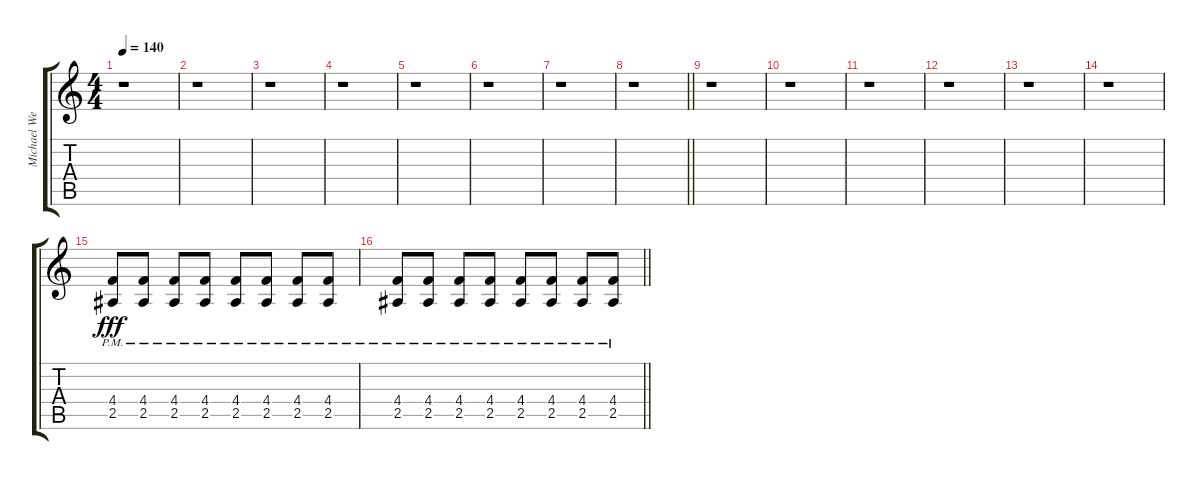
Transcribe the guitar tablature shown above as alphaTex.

\track ("Michael Weikath" "Michael We") {instrument distortionguitar}
\staff {score tabs}
\tuning (Eb4 Bb3 Gb3 Db3 Ab2 Eb2) {hide}
\ts (4 4)
\section ("" "")
\tempo 140
\clef g2
\ks c
r.1{dy fff} |
r.1 |
r.1 |
r.1 |
r.1 |
r.1 |
r.1 |
\barLineRight lightlight
r.1 |
\section ("" "")
r.1 |
r.1 |
r.1 |
r.1 |
r.1 |
r.1 |
(4.4{pm} 2.5{pm}).8 (4.4{pm} 2.5{pm}).8 (4.4{pm} 2.5{pm}).8 (4.4{pm} 2.5{pm}).8 (4.4{pm} 2.5{pm}).8 (4.4{pm} 2.5{pm}).8 (4.4{pm} 2.5{pm}).8 (4.4{pm} 2.5{pm}).8 |
\barLineRight lightlight
(4.4{pm} 2.5{pm}).8 (4.4{pm} 2.5{pm}).8 (4.4{pm} 2.5{pm}).8 (4.4{pm} 2.5{pm}).8 (4.4{pm} 2.5{pm}).8 (4.4{pm} 2.5{pm}).8 (4.4{pm} 2.5{pm}).8 (4.4{pm} 2.5{pm}).8
